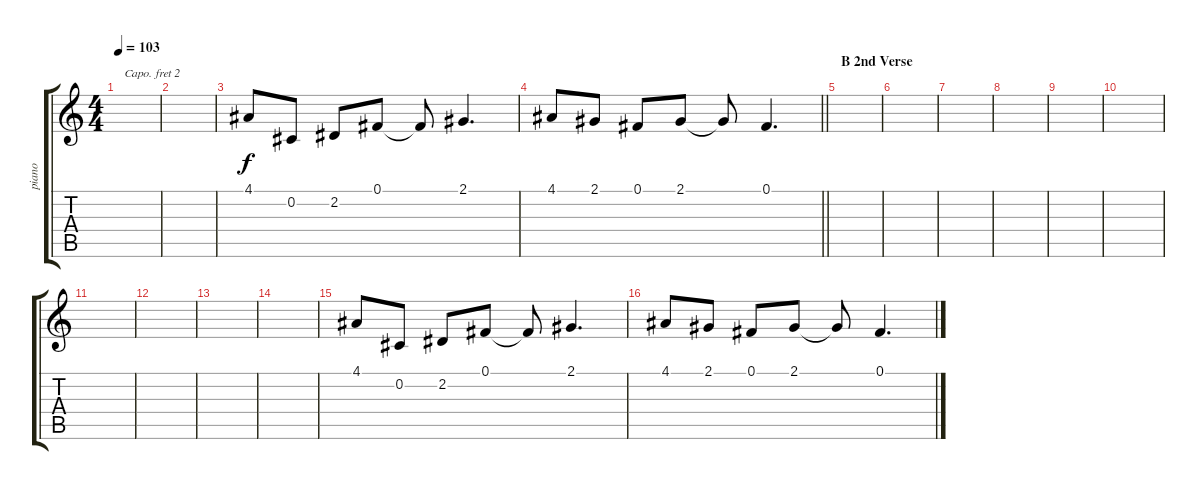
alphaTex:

\track ("piano" "piano") {instrument acousticgrandpiano}
\staff {score tabs}
\capo 2
\tuning (E4 B3 G3 D3 A2 E2) {hide}
\ts (4 4)
\tempo 103
\clef g2
\ks c
|
|
4.1.8 0.2.8 2.2.8 0.1.8 0.1{t}.8 2.1.4{d} |
\barLineRight lightlight
4.1.8 2.1.8 0.1.8 2.1.8 2.1{t}.8 0.1.4{d} |
\section ("" "B 2nd Verse")
|
|
|
|
|
|
|
|
|
|
4.1.8 0.2.8 2.2.8 0.1.8 0.1{t}.8 2.1.4{d} |
4.1.8 2.1.8 0.1.8 2.1.8 2.1{t}.8 0.1.4{d}
